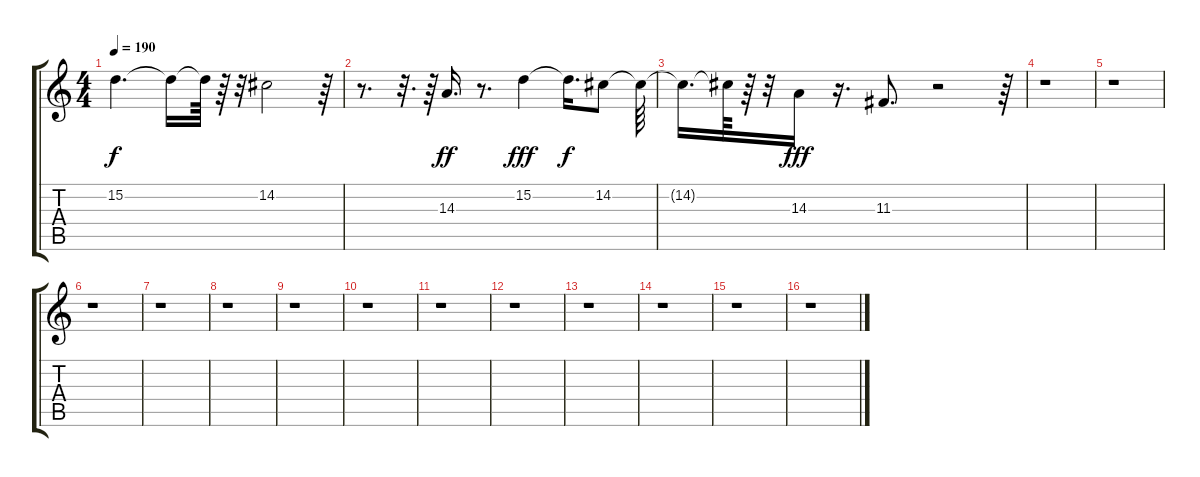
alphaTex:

\track "" {instrument altosax}
\staff {score tabs}
\tuning (E4 B3 G3 D3 A2 E2) {hide}
\ts (4 4)
\tempo 190
\clef g2
\ks c
15.2{t}.4{d dy f} 15.2{t}.16 15.2{t}.64 r.64 r.32 14.2.2 r.64 |
r.8{d} r.32{d} r.64 14.3.16{d dy ff} r.8{d} 15.2.4{dy fff} 15.2{t}.16{d dy f} 14.2.8 14.2{t}.64 |
14.2{t}.16{d} 14.2{t}.64 r.64 r.32 14.3.16{dy fff} r.16{d} 11.3.8{d} r.2 r.64 |
r.1 |
r.1 |
r.1 |
r.1 |
r.1 |
r.1 |
r.1 |
r.1 |
r.1 |
r.1 |
r.1 |
r.1 |
r.1
